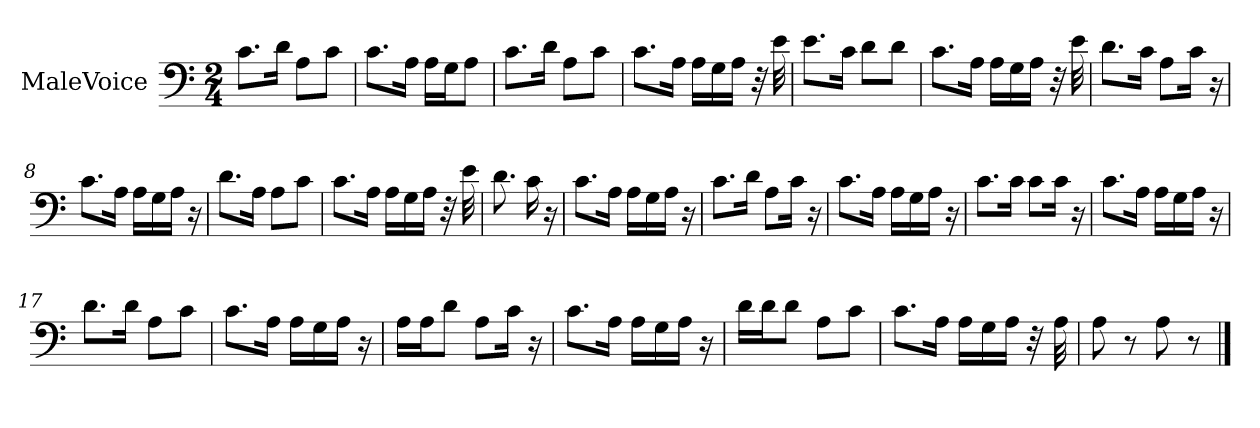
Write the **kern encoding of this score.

**kern
*part1
*staff1
*I"MaleVoice
*clefF4
*k[]
*M2/4
*MM72
=1
8.c\L
16d\Jk
8A\L
8c\J
=2
8.c\L
16A\Jk
16A\LL
16G\J
8A\J
=3
8.c\L
16d\Jk
8A\L
8c\J
=4
8.c\L
16A\Jk
16A\LL
16G\
16A\JJ
32r
32e
=5
8.e\L
16c\Jk
8d\L
8d\J
=6
8.c\L
16A\Jk
16A\LL
16G\
16A\JJ
32r
32e
=7
8.d\L
16c\Jk
8A\L
16c\Jk
16r
=8
8.c\L
16A\Jk
16A\LL
16G\
16A\JJ
16r
=9
8.d\L
16A\Jk
8A\L
8c\J
=10
8.c\L
16A\Jk
16A\LL
16G\
16A\JJ
32r
32e
=11
8.d
16c
16r
=12
8.c\L
16A\Jk
16A\LL
16G\
16A\JJ
16r
=13
8.c\L
16d\Jk
8A\L
16c\Jk
16r
=14
8.c\L
16A\Jk
16A\LL
16G\
16A\JJ
16r
=15
8.c\L
16c\Jk
8c\L
16c\Jk
16r
=16
8.c\L
16A\Jk
16A\LL
16G\
16A\JJ
16r
=17
8.d\L
16d\Jk
8A\L
8c\J
=18
8.c\L
16A\Jk
16A\LL
16G\
16A\JJ
16r
=19
16A\LL
16A\J
8d\J
8A\L
16c\Jk
16r
=20
8.c\L
16A\Jk
16A\LL
16G\
16A\JJ
16r
=21
16d\LL
16d\J
8d\J
8A\L
8c\J
=22
8.c\L
16A\Jk
16A\LL
16G\
16A\JJ
32r
32A
=23
8A
8r
8A
8r
==
*-
